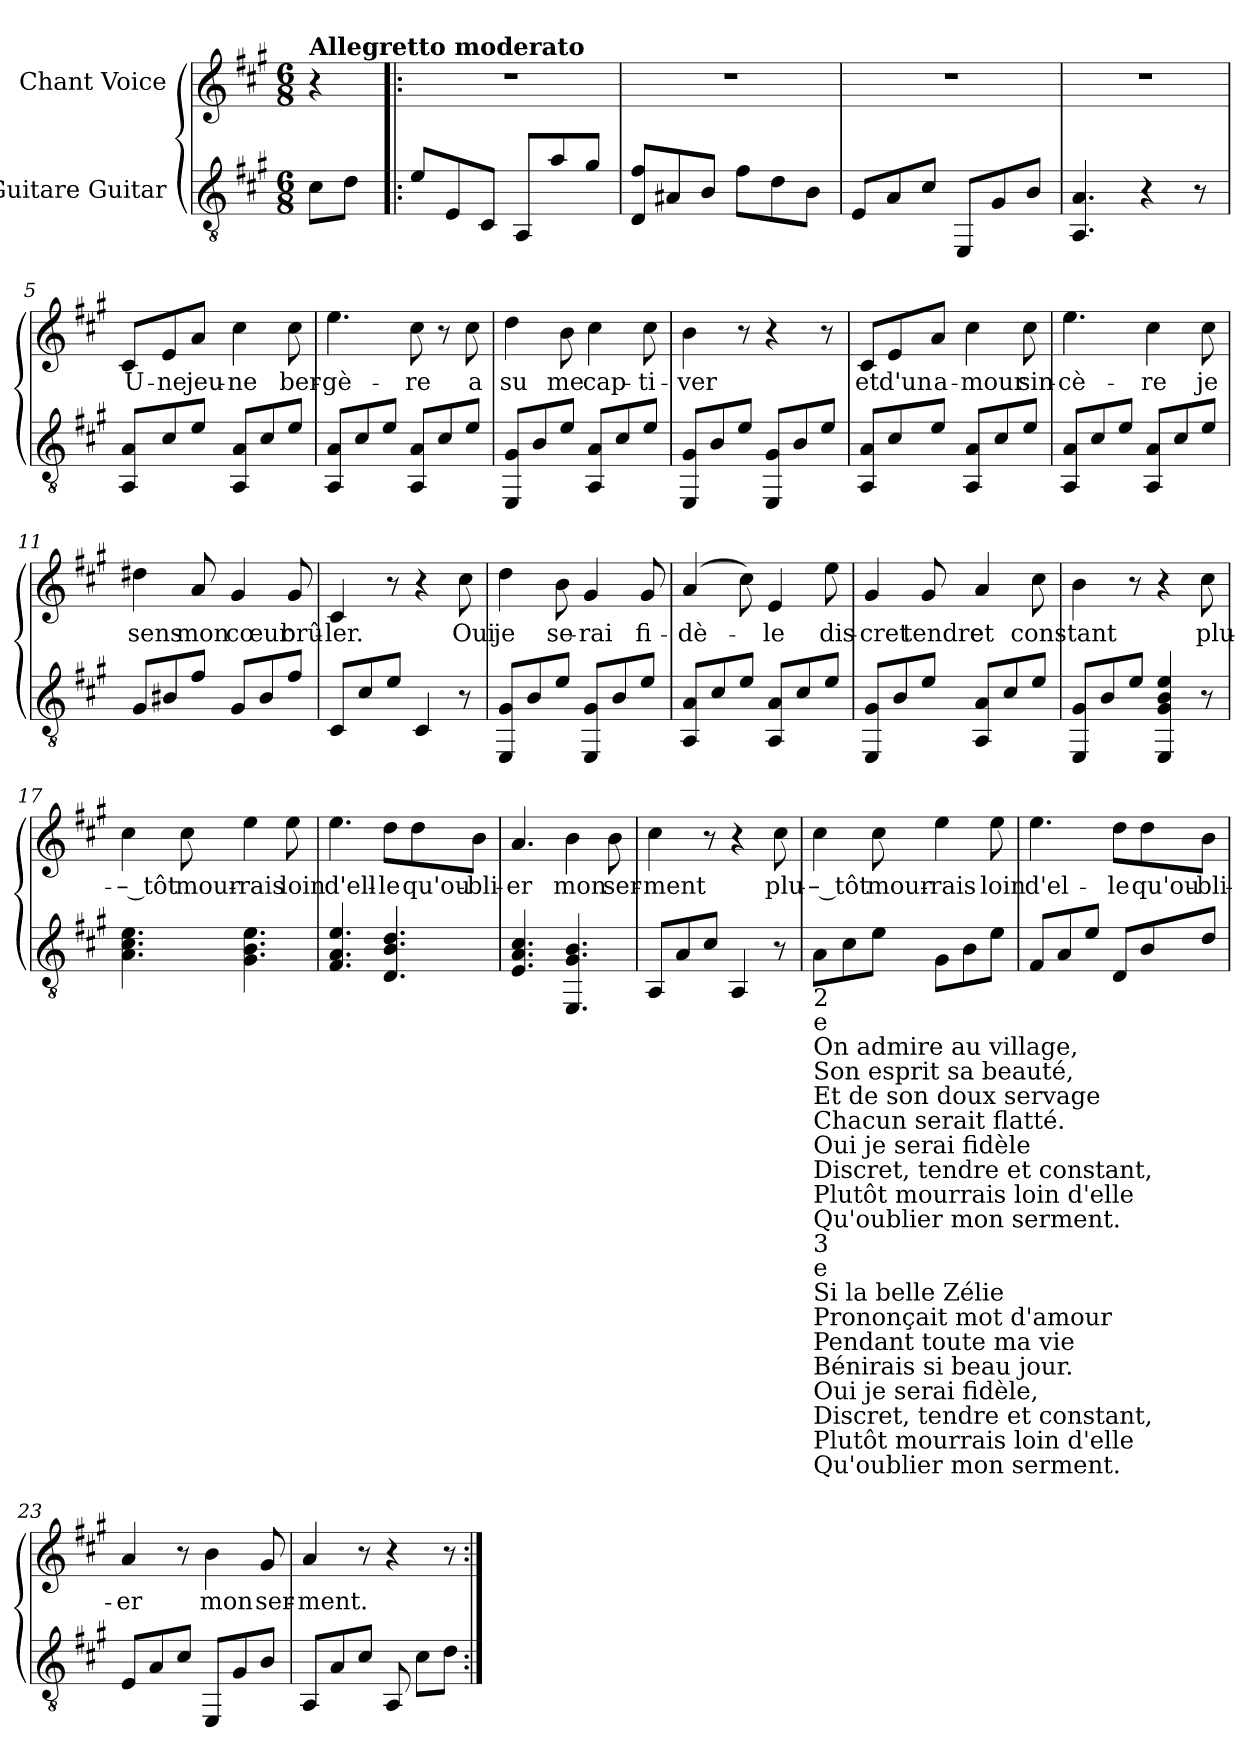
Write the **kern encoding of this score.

**kern	**kern	**text
*part2	*part1	*part1
*staff2	*staff1	*staff1
*I"Guitare Guitar	*I"Chant Voice	*
*clefGv2	*clefG2	*
*k[f#c#g#]	*k[f#c#g#]	*
*M6/8	*M6/8	*
=	=	=
!	!LO:TX:a:B:t=Allegretto moderato	!
8c#\L	4r	.
8d\J	.	.
=1!|:	=1!|:	=1!|:
8e/L	2.r	.
8E/	.	.
8C#/J	.	.
8AA/L	.	.
8a/	.	.
8g#/J	.	.
=2	=2	=2
8D/ 8f#/L	2.r	.
8A#X/	.	.
8B/J	.	.
8f#\L	.	.
8d\	.	.
8B\J	.	.
=3	=3	=3
8E/L	2.r	.
8A/	.	.
8c#/J	.	.
8EE/L	.	.
8G#/	.	.
8B/J	.	.
=4	=4	=4
4.AA/ 4.A/	2.r	.
4r	.	.
8r	.	.
=5	=5	=5
8AA/ 8A/L	8c#/L	U-
8c#/	8e/	-ne
8e/J	8a/J	jeu-
8AA/ 8A/L	4cc#\	-ne
8c#/	.	.
8e/J	8cc#\	ber-
=6	=6	=6
8AA/ 8A/L	4.ee\	-gè-
8c#/	.	.
8e/J	.	.
8AA/ 8A/L	8cc#\	-re
8c#/	8r	.
8e/J	8cc#\	a
=7	=7	=7
8EE/ 8G#/L	4dd\	su
8B/	.	.
8e/J	8b\	me
8AA/ 8A/L	4cc#\	cap-
8c#/	.	.
8e/J	8cc#\	-ti-
=8	=8	=8
8EE/ 8G#/L	4b\	-ver
8B/	.	.
8e/J	8r	.
8EE/ 8G#/L	4r	.
8B/	.	.
8e/J	8r	.
=9	=9	=9
8AA/ 8A/L	8c#/L	et
8c#/	8e/	d'un
8e/J	8a/J	a-
8AA/ 8A/L	4cc#\	-mour
8c#/	.	.
8e/J	8cc#\	sin-
=10	=10	=10
8AA/ 8A/L	4.ee\	-cè-
8c#/	.	.
8e/J	.	.
8AA/ 8A/L	4cc#\	-re
8c#/	.	.
8e/J	8cc#\	je
=11	=11	=11
8G#/L	4dd#X\	sens
8B#X/	.	.
8f#/J	8a/	mon
8G#/L	4g#/	cœur
8B#/	.	.
8f#/J	8g#/	brû-
=12	=12	=12
8C#/L	4c#/	-ler.
8c#/	.	.
8e/J	8r	.
4C#/	4r	.
8r	8cc#\	Oui
=13	=13	=13
8EE/ 8G#/L	4dd\	je
8B/	.	.
8e/J	8b\	se-
8EE/ 8G#/L	4g#/	-rai
8B/	.	.
8e/J	8g#/	fi-
=14	=14	=14
8AA/ 8A/L	(4a/	-dè-
8c#/	.	.
8e/J	8cc#\)	.
8AA/ 8A/L	4e/	-le
8c#/	.	.
8e/J	8ee\	dis-
=15	=15	=15
8EE/ 8G#/L	4g#/	-cret
8B/	.	.
8e/J	8g#/	tendre
8AA/ 8A/L	4a/	et
8c#/	.	.
8e/J	8cc#\	cons-
=16	=16	=16
8EE/ 8G#/L	4b\	-tant
8B/	.	.
8e/J	8r	.
4EE/ 4G#/ 4B/ 4e/	4r	.
8r	8cc#\	plu-
=17	=17	=17
4.A\ 4.c#\ 4.e\	4cc#\	– tôt
.	8cc#\	mour-
4.G#\ 4.B\ 4.e\	4ee\	-rais
.	8ee\	loin
=18	=18	=18
4.F#/ 4.A/ 4.e/	4.ee\	d'ell-
4.D/ 4.B/ 4.d/	8dd\L	-le
.	8dd\	qu'ou-
.	8b\J	-bli-
=19	=19	=19
4.E/ 4.A/ 4.c#/	4.a/	-er
4.EE/ 4.G#/ 4.B/	4b\	mon
.	8b\	ser-
=20	=20	=20
8AA/L	4cc#\	-ment
8A/	.	.
8c#/J	8r	.
4AA/	4r	.
8r	8cc#\	plu-
=21	=21	=21
!LO:TX:b:t=2	!	!
!LO:TX:b:t=e	!	!
!LO:TX:b:t=On admire au village,	!	!
!LO:TX:b:t=Son esprit sa beauté,	!	!
!LO:TX:b:t=Et de son doux servage	!	!
!LO:TX:b:t=Chacun serait flatté.	!	!
!LO:TX:b:t=Oui je serai fidèle	!	!
!LO:TX:b:t=Discret, tendre et constant,	!	!
!LO:TX:b:t=Plutôt mourrais loin d'elle	!	!
!LO:TX:b:t=Qu'oublier mon serment.	!	!
!LO:TX:b:t=3	!	!
!LO:TX:b:t=e	!	!
!LO:TX:b:t=Si la belle Zélie	!	!
!LO:TX:b:t=Prononçait mot d'amour	!	!
!LO:TX:b:t=Pendant toute ma vie	!	!
!LO:TX:b:t=Bénirais si beau jour.	!	!
!LO:TX:b:t=Oui je serai fidèle,	!	!
!LO:TX:b:t=Discret, tendre et constant,	!	!
!LO:TX:b:t=Plutôt mourrais loin d'elle	!	!
!LO:TX:b:t=Qu'oublier mon serment.	!	!
8A\L	4cc#\	-– tôt
8c#\	.	.
8e\J	8cc#\	mour-
8G#\L	4ee\	-rais
8B\	.	.
8e\J	8ee\	loin
=22	=22	=22
8F#/L	4.ee\	d'el-
8A/	.	.
8e/J	.	.
8D/L	8dd\L	-le
8B/	8dd\	qu'ou-
8d/J	8b\J	-bli-
=23	=23	=23
8E/L	4a/	-er
8A/	.	.
8c#/J	8r	.
8EE/L	4b\	mon
8G#/	.	.
8B/J	8g#/	ser-
=24	=24	=24
8AA/L	4a/	-ment.
8A/	.	.
8c#/J	8r	.
8AA/	4r	.
8c#\L	.	.
8d\J	8r	.
=:|!	=:|!	=:|!
*-	*-	*-
